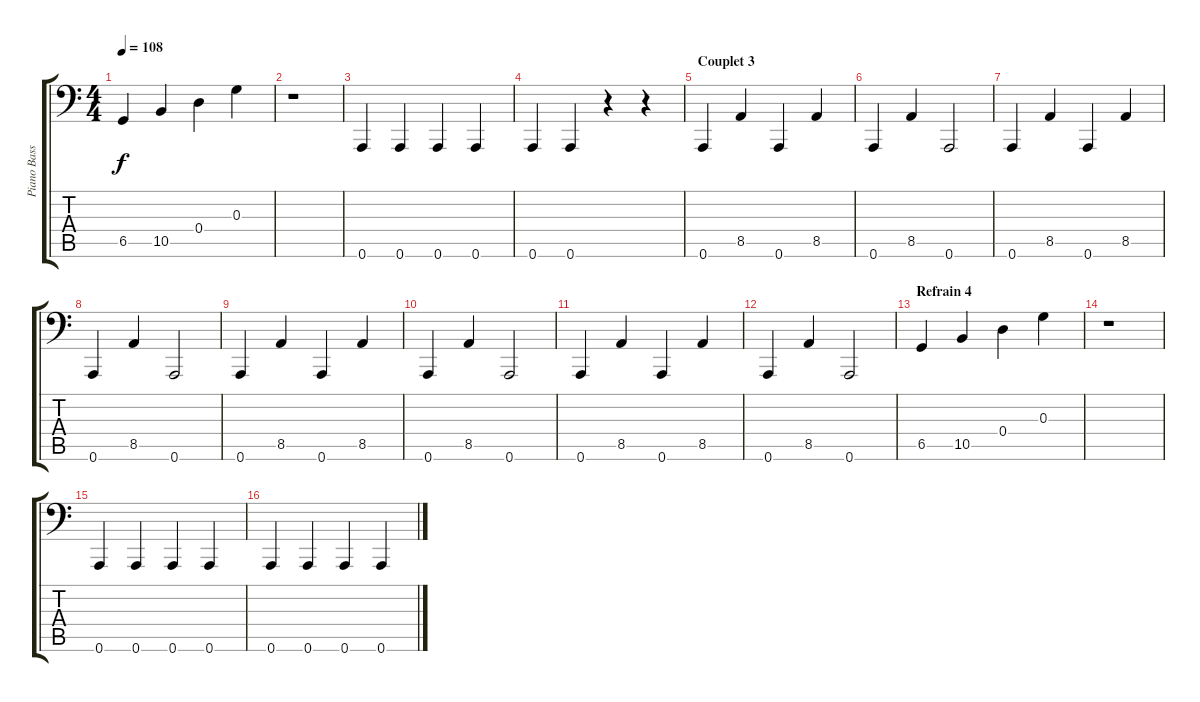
\track ("Piano Basse" "Piano Bass") {instrument acousticgrandpiano}
\staff {score tabs}
\tuning (E4 B3 G3 D3 Db2 A1) {hide}
\ts (4 4)
\tempo 108
\clef f4
\ks c
6.5.4{dy f} 10.5.4 0.4.4 0.3.4 |
r.1 |
0.6.4 0.6.4 0.6.4 0.6.4 |
0.6.4 0.6.4 r.4 r.4 |
\section ("" "Couplet 3")
0.6.4 8.5.4 0.6.4 8.5.4 |
0.6.4 8.5.4 0.6.2 |
0.6.4 8.5.4 0.6.4 8.5.4 |
0.6.4 8.5.4 0.6.2 |
0.6.4 8.5.4 0.6.4 8.5.4 |
0.6.4 8.5.4 0.6.2 |
0.6.4 8.5.4 0.6.4 8.5.4 |
0.6.4 8.5.4 0.6.2 |
\section ("" "Refrain 4")
6.5.4 10.5.4 0.4.4 0.3.4 |
r.1 |
0.6.4 0.6.4 0.6.4 0.6.4 |
0.6.4 0.6.4 0.6.4 0.6.4
